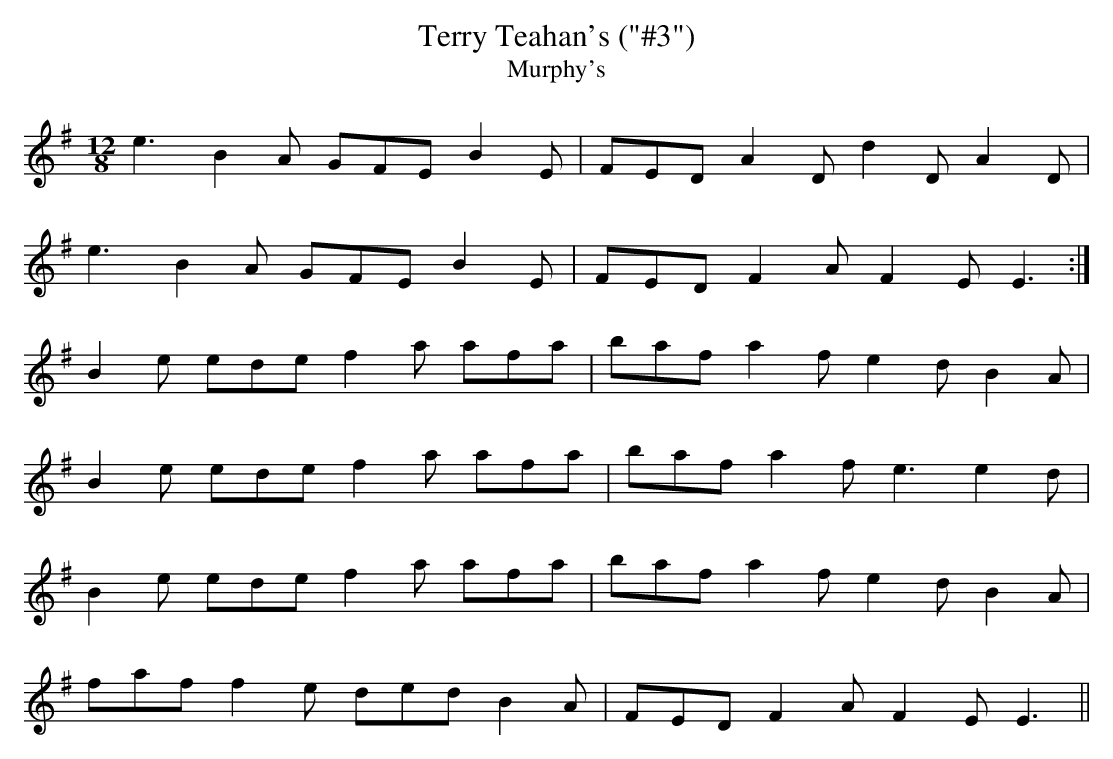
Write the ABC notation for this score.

X:1
T: Terry Teahan's ("#3")
T: Murphy's
L: 1/8
M: 12/8
K: G
e3 B2A GFE B2E|FED A2D d2D A2D|
e3 B2A GFE B2E|FED F2A F2E E3 :|
B2e ede f2a afa|baf a2f e2d B2A|
B2e ede f2a afa|baf a2f e3 e2d|
B2e ede f2a afa|baf a2f e2d B2A|
faf f2e ded B2A|FED F2A F2E E3 ||
